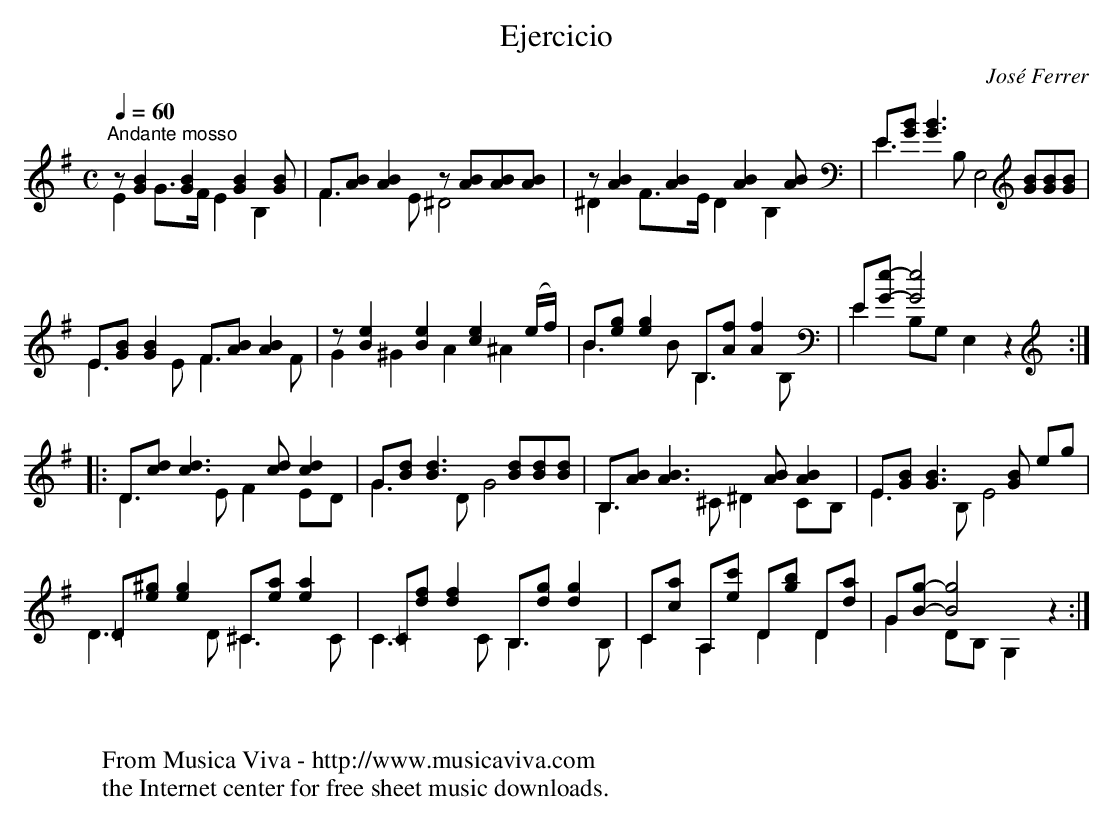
X:1
T:Ejercicio
C:Jos\'e Ferrer
V:1 Program 1 24 up %Classical guitar
V:2 Program 1 24 merge down %Classical guitar
M:C
L:1/8
Q:1/4=60
K:Em -8va
V:1
"^Andante mosso"z [G2B2] [G2B2] [G2B2] [GB]|F[AB] [A2B2] z [AB][AB][AB]|\
z [A2B2][A2B2][A2B2][AB]|E[GB][G3B3][GB][GB][GB]|
V:2
E2 G>F E2 B,2|F3E^D4|^D2 F>E D2 B,2|E3B,E,4|
V:1
E[GB][G2B2] F[AB][A2B2]|z [B2e2][B2e2][c2e2] (e/f/)|\
B[eg][e2g2] B,[Af][A2f2]|E[G-e-][G4e4] z2:|
V:2
E3EF3F|G2^G2A2^A2|B3B B,3B,|E2B,G,E,2 z2:|
V:1
|:D[cd][c3d3][cd][c2d2]|G[Bd][B3d3][Bd][Bd][Bd]|\
B,[AB][A3B3][AB][A2B2]|E[GB][G3B3][GB] eg|
V:2
D3E F2ED|G3D G4|B,3^C ^D2CB,|E3B, E4|
V:1
=D[e^g][e2g2] ^C[ea][e2a2]|=C[df][d2f2] B,[dg][d2g2]|\
C[ca] A,[ec'] D[gb] D[da]|G[B-g-][B4g4] z2:|
V:2
D3D ^C3C|C3C B,3B,|C2A,2D2D2|G2 DB, G,2 z2:|
W:
W:
W:  From Musica Viva - http://www.musicaviva.com
W:  the Internet center for free sheet music downloads.
